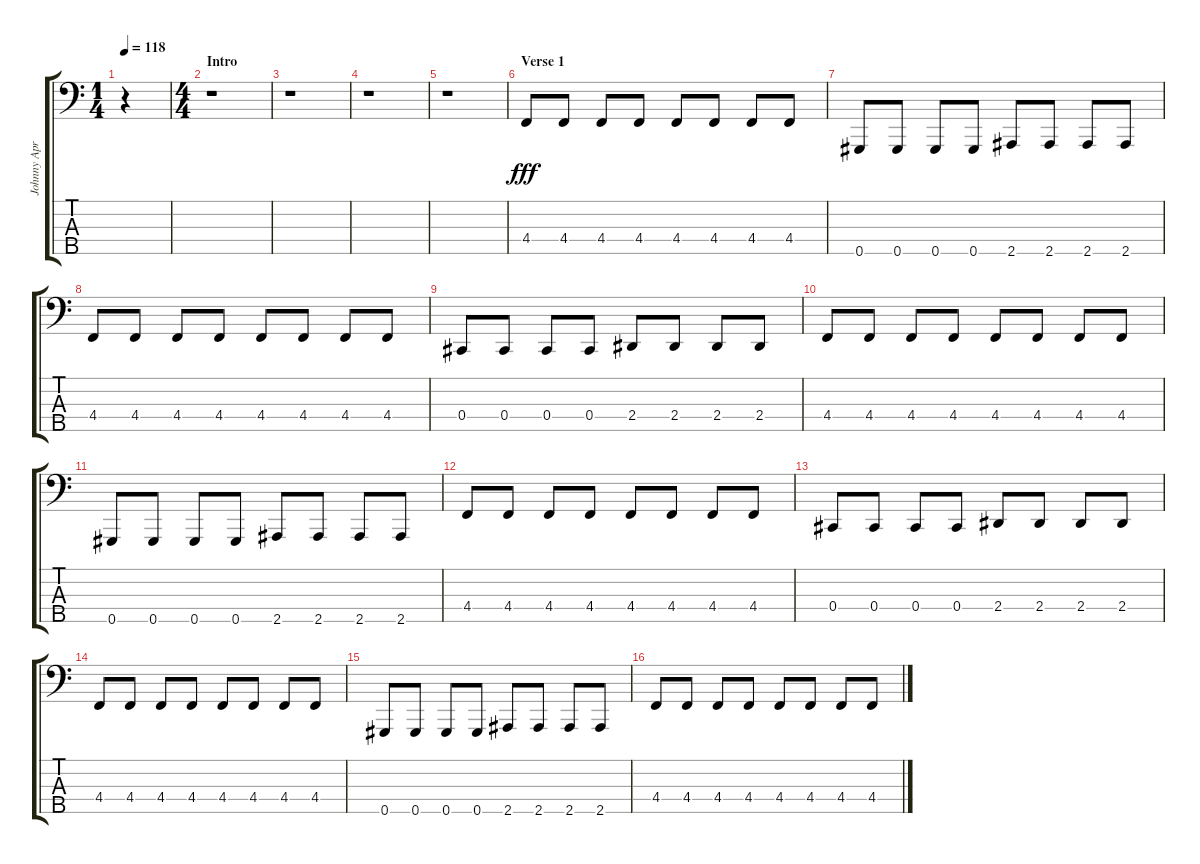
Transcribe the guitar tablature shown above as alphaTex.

\track ("Johnny April - Bass" "Johnny Apr") {instrument electricbasspick}
\staff {score tabs}
\tuning (Gb2 Db2 Ab1 Db1 Ab0) {hide}
\ts (1 4)
\tempo 118
\clef f4
\ks c
r.4{dy fff instrument electricbasspick} |
\ts (4 4)
\section ("" "Intro")
r.1 |
r.1 |
r.1 |
r.1 |
\section ("" "Verse 1")
4.4.8 4.4.8 4.4.8 4.4.8 4.4.8 4.4.8 4.4.8 4.4.8 |
0.5.8 0.5.8 0.5.8 0.5.8 2.5.8 2.5.8 2.5.8 2.5.8 |
4.4.8 4.4.8 4.4.8 4.4.8 4.4.8 4.4.8 4.4.8 4.4.8 |
0.4.8 0.4.8 0.4.8 0.4.8 2.4.8 2.4.8 2.4.8 2.4.8 |
4.4.8 4.4.8 4.4.8 4.4.8 4.4.8 4.4.8 4.4.8 4.4.8 |
0.5.8 0.5.8 0.5.8 0.5.8 2.5.8 2.5.8 2.5.8 2.5.8 |
4.4.8 4.4.8 4.4.8 4.4.8 4.4.8 4.4.8 4.4.8 4.4.8 |
0.4.8 0.4.8 0.4.8 0.4.8 2.4.8 2.4.8 2.4.8 2.4.8 |
4.4.8 4.4.8 4.4.8 4.4.8 4.4.8 4.4.8 4.4.8 4.4.8 |
0.5.8 0.5.8 0.5.8 0.5.8 2.5.8 2.5.8 2.5.8 2.5.8 |
4.4.8 4.4.8 4.4.8 4.4.8 4.4.8 4.4.8 4.4.8 4.4.8
